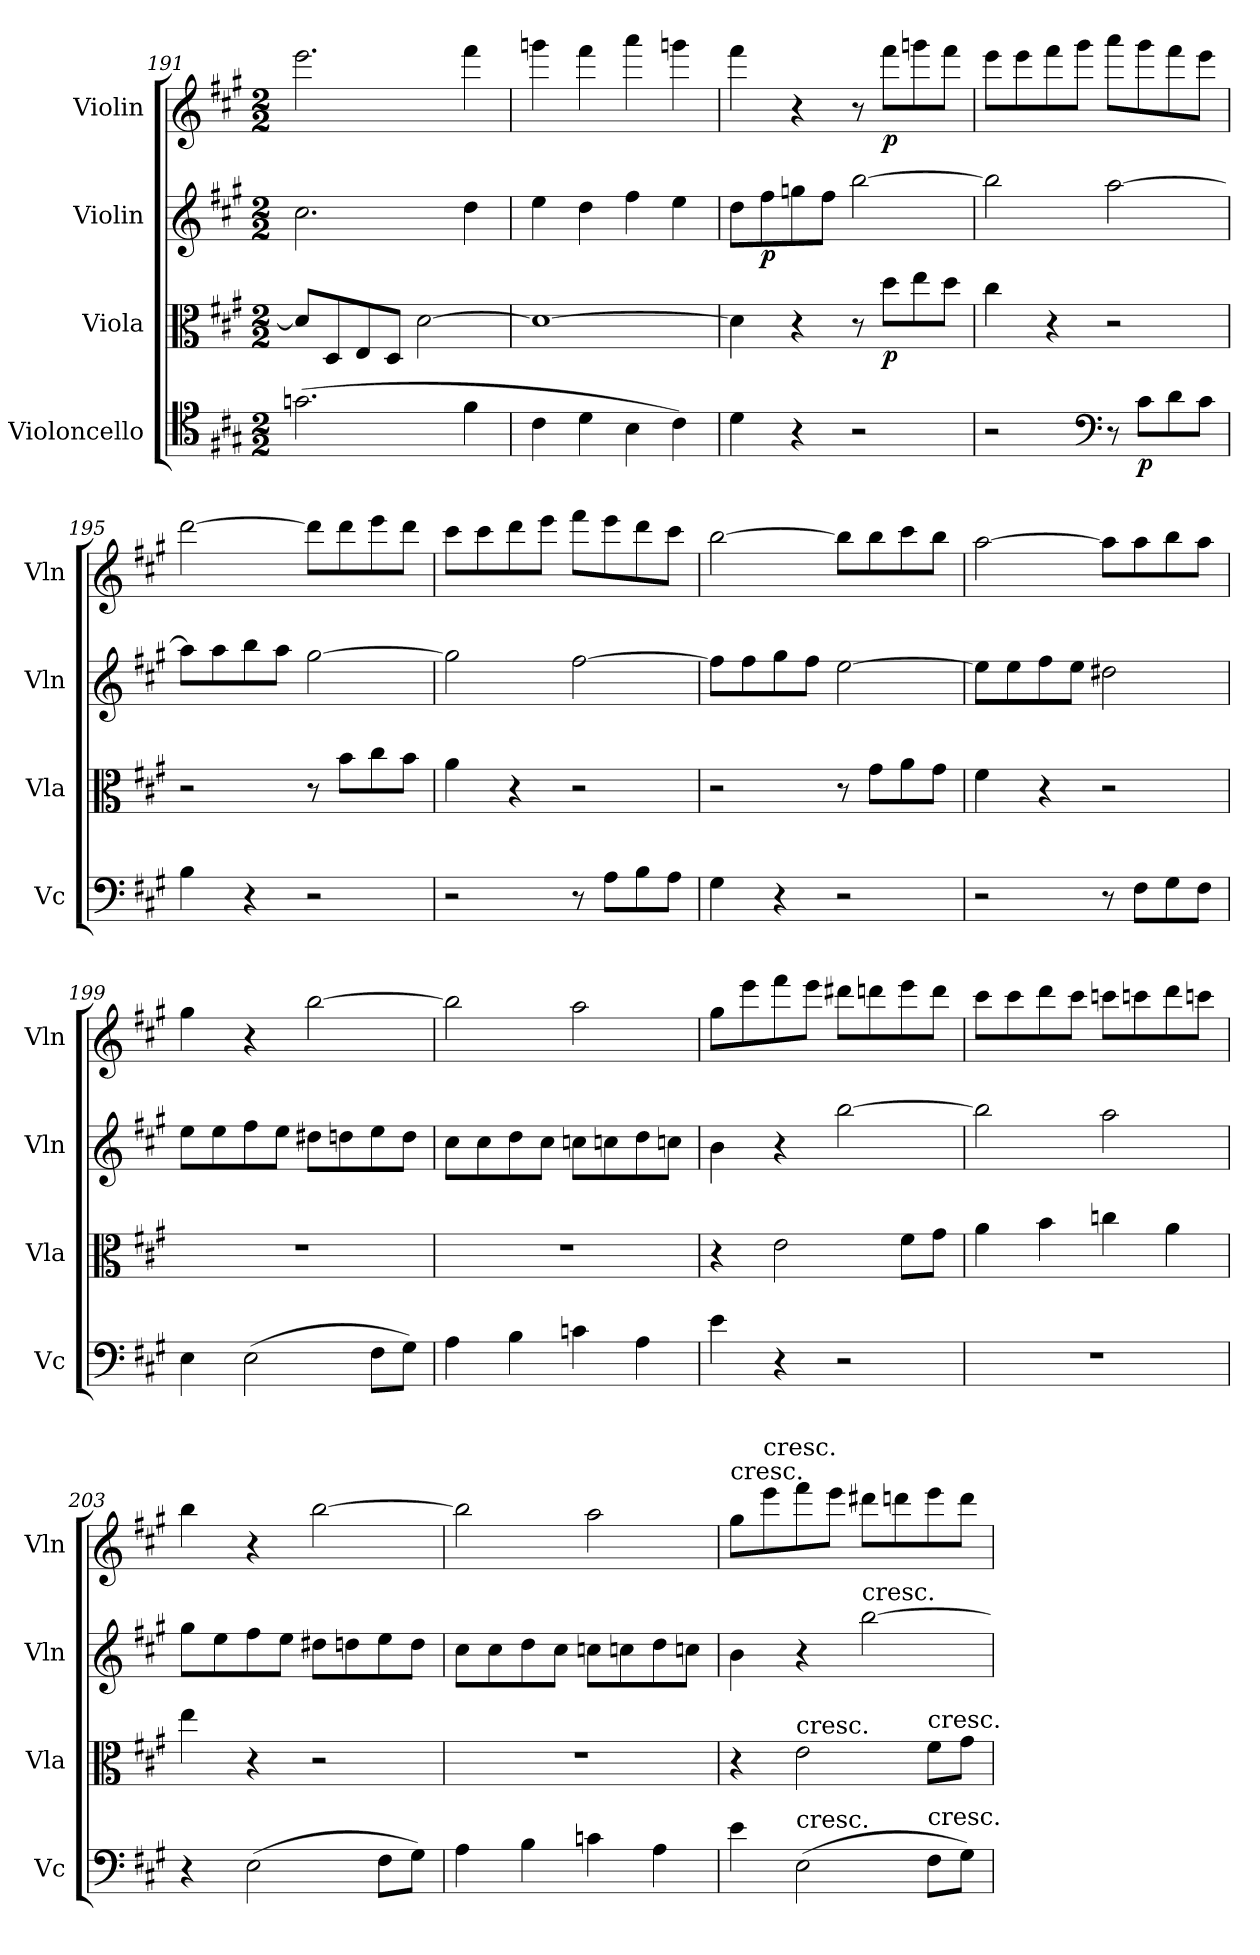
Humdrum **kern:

**kern	**dynam	**kern	**dynam	**kern	**dynam	**kern	**dynam
*part4	*part4	*part3	*part3	*part2	*part2	*part1	*part1
*staff4	*staff4	*staff3	*staff3	*staff2	*staff2	*staff1	*staff1
*I"Violoncello	*	*I"Viola	*	*I"Violin	*	*I"Violin	*
*I'Vc	*	*I'Vla	*	*I'Vln	*	*I'Vln	*
*clefC4	*	*clefC3	*	*clefG2	*	*clefG2	*
*k[f#c#g#]	*	*k[f#c#g#]	*	*k[f#c#g#]	*	*k[f#c#g#]	*
*A:	*	*A:	*	*A:	*	*A:	*
*M2/2	*	*M2/2	*	*M2/2	*	*M2/2	*
=191	=191	=191	=191	=191	=191	=191	=191
(2.gn\	.	8d/L]	.	2.cc#\	.	2.eee\	.
.	.	8D/	.	.	.	.	.
.	.	8E/	.	.	.	.	.
.	.	8D/J	.	.	.	.	.
.	.	[2d\	.	.	.	.	.
4f#\	.	.	.	4dd\	.	4fff#\	.
=192	=192	=192	=192	=192	=192	=192	=192
4c#\	.	1d_	.	4ee\	.	4gggn\	.
4d\	.	.	.	4dd\	.	4fff#\	.
4B\	.	.	.	4ff#\	.	4aaa\	.
4c#\)	.	.	.	4ee\	.	4gggn\	.
=193	=193	=193	=193	=193	=193	=193	=193
4d\	.	4d\]	.	8dd\L	.	4fff#\	.
.	.	.	.	8ff#\	p	.	.
4r	.	4r	.	8ggn\	.	4r	.
.	.	.	.	8ff#\J	.	.	.
2r	.	8r	.	[2bb\	.	8r	.
.	.	8dd\L	p	.	.	8fff#\L	p
.	.	8ee\	.	.	.	8gggn\	.
.	.	8dd\J	.	.	.	8fff#\J	.
=194	=194	=194	=194	=194	=194	=194	=194
2r	.	4cc#\	.	2bb\]	.	8eee\L	.
.	.	.	.	.	.	8eee\	.
.	.	4r	.	.	.	8fff#\	.
.	.	.	.	.	.	8ggg#\J	.
*clefF4	*	*	*	*	*	*	*
8r	.	2r	.	[2aa\	.	8aaa\L	.
8c#\L	p	.	.	.	.	8ggg#\	.
8d\	.	.	.	.	.	8fff#\	.
8c#\J	.	.	.	.	.	8eee\J	.
=195	=195	=195	=195	=195	=195	=195	=195
4B\	.	2r	.	8aa\L]	.	[2ddd\	.
.	.	.	.	8aa\	.	.	.
4r	.	.	.	8bb\	.	.	.
.	.	.	.	8aa\J	.	.	.
2r	.	8r	.	[2gg#\	.	8ddd\L]	.
.	.	8b\L	.	.	.	8ddd\	.
.	.	8cc#\	.	.	.	8eee\	.
.	.	8b\J	.	.	.	8ddd\J	.
=196	=196	=196	=196	=196	=196	=196	=196
2r	.	4a\	.	2gg#\]	.	8ccc#\L	.
.	.	.	.	.	.	8ccc#\	.
.	.	4r	.	.	.	8ddd\	.
.	.	.	.	.	.	8eee\J	.
8r	.	2r	.	[2ff#\	.	8fff#\L	.
8A\L	.	.	.	.	.	8eee\	.
8B\	.	.	.	.	.	8ddd\	.
8A\J	.	.	.	.	.	8ccc#\J	.
=197	=197	=197	=197	=197	=197	=197	=197
4G#\	.	2r	.	8ff#\L]	.	[2bb\	.
.	.	.	.	8ff#\	.	.	.
4r	.	.	.	8gg#\	.	.	.
.	.	.	.	8ff#\J	.	.	.
2r	.	8r	.	[2ee\	.	8bb\L]	.
.	.	8g#\L	.	.	.	8bb\	.
.	.	8a\	.	.	.	8ccc#\	.
.	.	8g#\J	.	.	.	8bb\J	.
=198	=198	=198	=198	=198	=198	=198	=198
2r	.	4f#\	.	8ee\L]	.	[2aa\	.
.	.	.	.	8ee\	.	.	.
.	.	4r	.	8ff#\	.	.	.
.	.	.	.	8ee\J	.	.	.
8r	.	2r	.	2dd#X\	.	8aa\L]	.
8F#\L	.	.	.	.	.	8aa\	.
8G#\	.	.	.	.	.	8bb\	.
8F#\J	.	.	.	.	.	8aa\J	.
=199	=199	=199	=199	=199	=199	=199	=199
4E\	.	1r	.	8ee\L	.	4gg#\	.
.	.	.	.	8ee\	.	.	.
(2E\	.	.	.	8ff#\	.	4r	.
.	.	.	.	8ee\J	.	.	.
.	.	.	.	8dd#X\L	.	[2bb\	.
.	.	.	.	8ddn\	.	.	.
8F#\L	.	.	.	8ee\	.	.	.
8G#\J)	.	.	.	8dd\J	.	.	.
=200	=200	=200	=200	=200	=200	=200	=200
4A\	.	1r	.	8cc#\L	.	2bb\]	.
.	.	.	.	8cc#\	.	.	.
4B\	.	.	.	8dd\	.	.	.
.	.	.	.	8cc#\J	.	.	.
4cn\	.	.	.	8ccn\L	.	2aa\	.
.	.	.	.	8ccn\	.	.	.
4A\	.	.	.	8dd\	.	.	.
.	.	.	.	8ccn\J	.	.	.
=201	=201	=201	=201	=201	=201	=201	=201
4e\	.	4r	.	4b\	.	8gg#\L	.
.	.	.	.	.	.	8eee\	.
4r	.	2e\	.	4r	.	8fff#\	.
.	.	.	.	.	.	8eee\J	.
2r	.	.	.	[2bb\	.	8ddd#X\L	.
.	.	.	.	.	.	8dddn\	.
.	.	8f#\L	.	.	.	8eee\	.
.	.	8g#\J	.	.	.	8ddd\J	.
=202	=202	=202	=202	=202	=202	=202	=202
1r	.	4a\	.	2bb\]	.	8ccc#\L	.
.	.	.	.	.	.	8ccc#\	.
.	.	4b\	.	.	.	8ddd\	.
.	.	.	.	.	.	8ccc#\J	.
.	.	4ccn\	.	2aa\	.	8cccn\L	.
.	.	.	.	.	.	8cccn\	.
.	.	4a\	.	.	.	8ddd\	.
.	.	.	.	.	.	8cccn\J	.
=203	=203	=203	=203	=203	=203	=203	=203
4r	.	4ee\	.	8gg#\L	.	4bb\	.
.	.	.	.	8ee\	.	.	.
(2E\	.	4r	.	8ff#\	.	4r	.
.	.	.	.	8ee\J	.	.	.
.	.	2r	.	8dd#X\L	.	[2bb\	.
.	.	.	.	8ddn\	.	.	.
8F#\L	.	.	.	8ee\	.	.	.
8G#\J)	.	.	.	8dd\J	.	.	.
=204	=204	=204	=204	=204	=204	=204	=204
4A\	.	1r	.	8cc#\L	.	2bb\]	.
.	.	.	.	8cc#\	.	.	.
4B\	.	.	.	8dd\	.	.	.
.	.	.	.	8cc#\J	.	.	.
4cn\	.	.	.	8ccn\L	.	2aa\	.
.	.	.	.	8ccn\	.	.	.
4A\	.	.	.	8dd\	.	.	.
.	.	.	.	8ccn\J	.	.	.
=205	=205	=205	=205	=205	=205	=205	=205
!	!	!	!	!	!	!LO:TX:t=cresc.	!
4e\	.	4r	.	4b\	.	8gg#\L	.
!	!	!	!	!	!	!LO:TX:t=cresc.	!
.	.	.	.	.	.	8eee\	.
!	!	!LO:TX:t=cresc.	!	!	!	!	!
!LO:TX:t=cresc.	!	!	!	!	!	!	!
(2E\	.	2e\	.	4r	.	8fff#\	.
.	.	.	.	.	.	8eee\J	.
!	!	!	!	!LO:TX:t=cresc.	!	!	!
.	.	.	.	[2bb\	.	8ddd#X\L	.
.	.	.	.	.	.	8dddn\	.
!	!	!LO:TX:t=cresc.	!	!	!	!	!
!LO:TX:t=cresc.	!	!	!	!	!	!	!
8F#\L	.	8f#\L	.	.	.	8eee\	.
8G#\J)	.	8g#\J	.	.	.	8ddd\J	.
=	=	=	=	=	=	=	=
*-	*-	*-	*-	*-	*-	*-	*-
